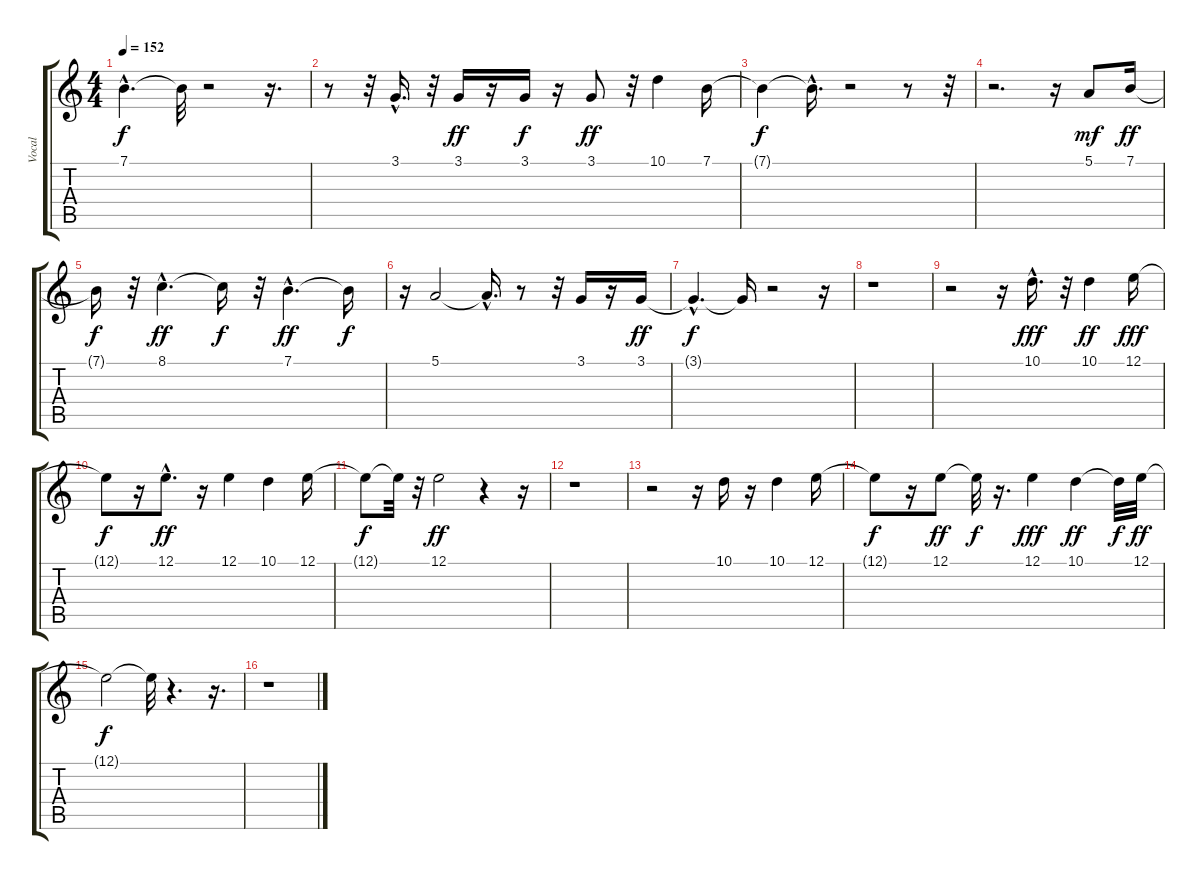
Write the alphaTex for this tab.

\track ("Vocal" "Vocal") {instrument altosax}
\staff {score tabs}
\tuning (E4 B3 G3 D3 A2 E2) {hide}
\ts (4 4)
\tempo 152
\clef g2
\ks c
7.1{hac t}.4{d dy f} 7.1{t}.32 r.2 r.16{d} |
r.8 r.32 3.1{hac}.16{d} r.32 3.1.16{dy ff} r.16 3.1.16{dy f} r.16 3.1.8{dy ff} r.32 10.1.4 7.1.16 |
7.1{t}.4{dy f} 7.1{hac t}.16{d} r.2 r.8 r.32 |
r.2{d} r.16 5.1.8{dy mf} 7.1.16{dy ff} |
7.1{t}.16{dy f} r.32 8.1{hac}.4{d dy ff} 8.1{t}.16{dy f} r.32 7.1{hac}.4{d dy ff} 7.1{t}.16{dy f} |
r.16 5.1.2 5.1{hac t}.16{d} r.8 r.32 3.1.16 r.16 3.1.16{dy ff} |
3.1{hac t}.4{d dy f} 3.1{t}.16 r.2 r.16 |
r.1 |
r.2 r.16 10.1{hac}.16{d dy fff} r.32 10.1.4{dy ff} 12.1.16{dy fff} |
12.1{t}.8{dy f} r.16 12.1{hac}.8{d dy ff} r.16 12.1.4 10.1.4 12.1.16 |
12.1{t}.8{dy f} 12.1{t}.32 r.32 12.1.2{dy ff} r.4 r.16 |
r.1 |
r.2 r.16 10.1.16 r.16 10.1.4 12.1.16 |
12.1{t}.8{dy f} r.16 12.1.8{dy ff} 12.1{t}.32{dy f} r.16{d} 12.1.4{dy fff} 10.1.4{dy ff} 10.1{t}.32{dy f} 12.1.32{dy ff} |
12.1{t}.2{dy f} 12.1{t}.32 r.4{d} r.16{d} |
r.1
